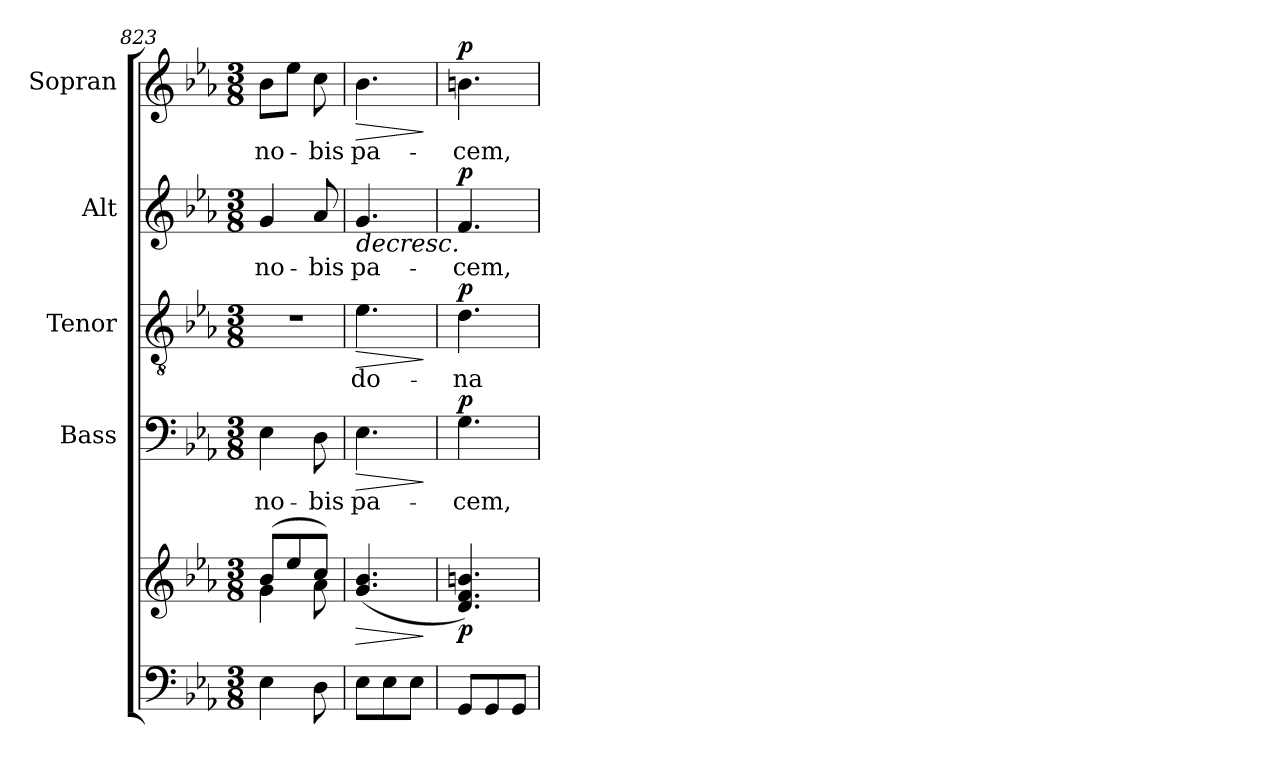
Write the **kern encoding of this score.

**kern	**kern	**dynam	**kern	**text	**dynam	**kern	**text	**dynam	**kern	**text	**dynam	**kern	**text	**dynam
*part5	*part5	*part5	*part4	*part4	*part4	*part3	*part3	*part3	*part2	*part2	*part2	*part1	*part1	*part1
*staff6	*staff5	*staff5/6	*staff4	*staff4	*staff4	*staff3	*staff3	*staff3	*staff2	*staff2	*staff2	*staff1	*staff1	*staff1
*	*	*	*I"Bass	*	*	*I"Tenor	*	*	*I"Alt	*	*	*I"Sopran	*	*
*	*	*	*I'B.	*	*	*I'T.	*	*	*I'A.	*	*	*I'S.	*	*
*clefF4	*clefG2	*	*clefF4	*	*	*clefGv2	*	*	*clefG2	*	*	*clefG2	*	*
*k[b-e-a-]	*k[b-e-a-]	*	*k[b-e-a-]	*	*	*k[b-e-a-]	*	*	*k[b-e-a-]	*	*	*k[b-e-a-]	*	*
*E-:	*E-:	*	*E-:	*	*	*E-:	*	*	*E-:	*	*	*E-:	*	*
*M3/8	*M3/8	*	*M3/8	*	*	*M3/8	*	*	*M3/8	*	*	*M3/8	*	*
=823	=823	=823	=823	=823	=823	=823	=823	=823	=823	=823	=823	=823	=823	=823
*	*^	*	*	*	*	*	*	*	*	*	*	*	*	*
!	!	!	!	!	!LO:LY:b	!	!	!	!	!	!LO:LY:b	!	!	!LO:LY:b	!
4E-\	(>8b-/L	4g\	.	4E-\	no-	.	4.r	.	.	4g/	no-	.	8b-\L	no-	.
.	8ee-/	.	.	.	.	.	.	.	.	.	.	.	8ee-\J	.	.
!	!	!	!	!	!LO:LY:b	!	!	!	!	!	!LO:LY:b	!	!	!LO:LY:b	!
8D\	8cc/J)	8a-\	.	8D\	-bis	.	.	.	.	8a-/	-bis	.	8cc\	-bis	.
=824	=824	=824	=824	=824	=824	=824	=824	=824	=824	=824	=824	=824	=824	=824	=824
!	!	!	!LO:HP:b	!	!LO:LY:b	!LO:HP:b	!	!LO:LY:b	!LO:HP:b	!	!LO:LY:b	!LO:HP:b	!	!LO:LY:b	!LO:HP:b
*	*v	*v	*	*	*	*	*	*	*	*	*	*	*	*	*
8E-\L	(4.g/ 4.b-/	>	4.E-\	pa-	>	4.e-\	do-	>	4.g/	pa-	>	4.b-\	pa-	>
8E-\	.	.	.	.	.	.	.	.	.	.	.	.	.	.
8E-\J	.	.	.	.	.	.	.	.	.	.	.	.	.	.
.	.	]	.	.	]	.	.	]	.	.	.	.	.	]
=825	=825	=825	=825	=825	=825	=825	=825	=825	=825	=825	=825	=825	=825	=825
!	!	!LO:DY:b	!	!LO:LY:b	!LO:DY:a	!	!LO:LY:b	!LO:DY:a	!	!LO:LY:b	!LO:DY:a	!	!LO:LY:b	!LO:DY:a
8GG/L	4.d/ 4.f/ 4.bn/)	p	4.G\	-cem,	p	4.d\	-na	p	4.f/	-cem,	p	4.bn\	-cem,	p
8GG/	.	.	.	.	.	.	.	.	.	.	.	.	.	.
8GG/J	.	.	.	.	.	.	.	.	.	.	.	.	.	.
.	.	.	.	.	.	.	.	.	.	.	]	.	.	.
=	=	=	=	=	=	=	=	=	=	=	=	=	=	=
*-	*-	*-	*-	*-	*-	*-	*-	*-	*-	*-	*-	*-	*-	*-
